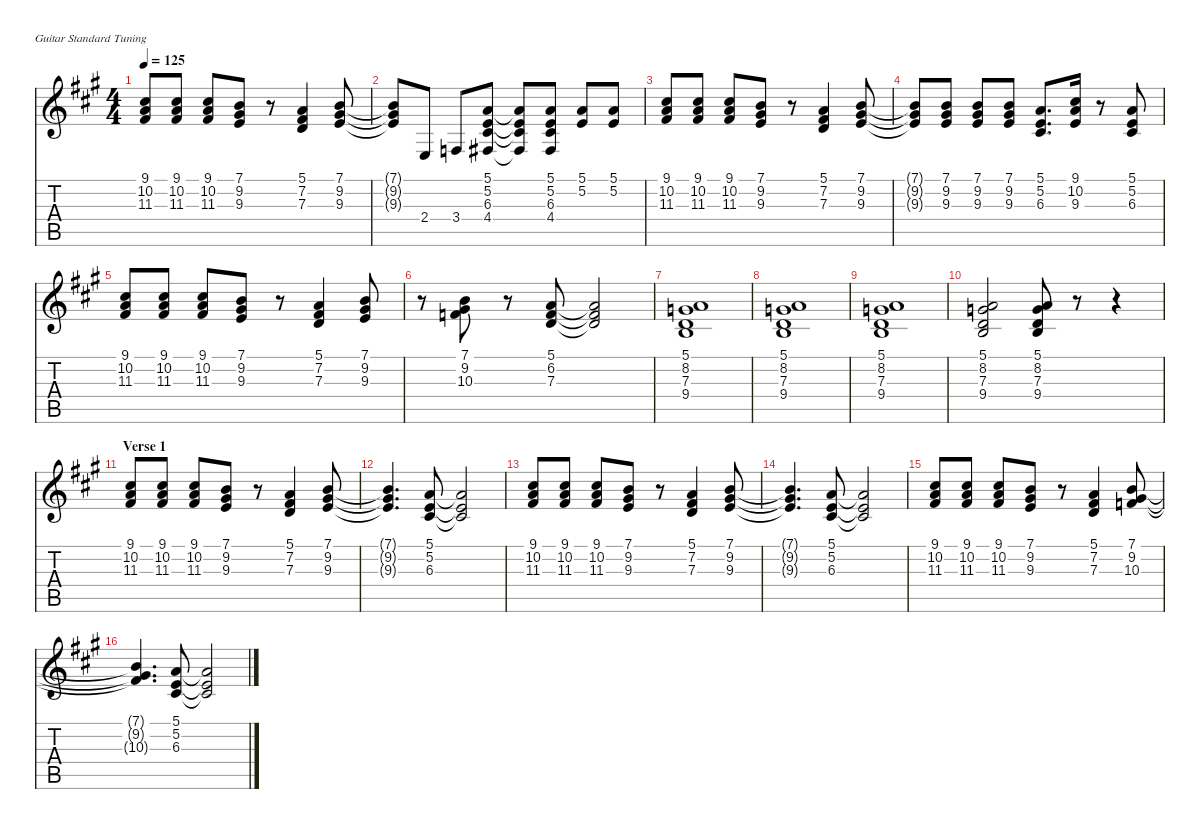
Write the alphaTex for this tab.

\defaultSystemsLayout 4
\hideDynamics
\bracketExtendMode nobrackets
\singleTrackTrackNamePolicy hidden
\multiTrackTrackNamePolicy hidden
\otherSystemsTrackNameOrientation horizontal
\track ("Piano" "el.pno.") {instrument electricpiano1}
\staff {score tabs}
\tuning (E4 B3 G3 D3 A2 E2)
\ts (4 4)
\tempo 125
\clef g2
\ks a
(9.1{acc #} 10.2{acc forcenatural} 11.3{acc #}).8{dy f instrument electricpiano1 beam Up} (9.1{acc #} 10.2{acc forcenatural} 11.3{acc #}).8{beam Up} (9.1{acc #} 10.2{acc forcenatural} 11.3{acc #}).8{beam Up} (7.1{acc forcenatural} 9.2{acc #} 9.3{acc forcenatural}).8{beam Up} r.8{beam Up} (5.1{acc forcenatural} 7.2{acc #} 7.3{acc forcenatural}).4{beam Up} (7.1{acc forcenatural} 9.2{acc #} 9.3{acc forcenatural}).8{beam Up} |
(7.1{t acc forcenatural} 9.2{t acc #} 9.3{t acc forcenatural}).8{beam Up} 2.4{acc forcenatural}.8{beam Up} 3.4{acc forcenatural}.8{beam Up} (5.1{acc forcenatural} 5.2{acc forcenatural} 6.3{acc #} 4.4{acc #}).8{beam Up} (5.1{t acc forcenatural} 5.2{t acc forcenatural} 6.3{t acc #} 4.4{t acc #}).8{beam Up} (5.1{acc forcenatural} 5.2{acc forcenatural} 6.3{acc #} 4.4{acc #}).8{beam Up} (5.1{acc forcenatural} 5.2{acc forcenatural}).8{beam Up} (5.1{acc forcenatural} 5.2{acc forcenatural}).8{beam Up} |
(9.1{acc #} 10.2{acc forcenatural} 11.3{acc #}).8{beam Up} (9.1{acc #} 10.2{acc forcenatural} 11.3{acc #}).8{beam Up} (9.1{acc #} 10.2{acc forcenatural} 11.3{acc #}).8{beam Up} (7.1{acc forcenatural} 9.2{acc #} 9.3{acc forcenatural}).8{beam Up} r.8{beam Up} (5.1{acc forcenatural} 7.2{acc #} 7.3{acc forcenatural}).4{beam Up} (7.1{acc forcenatural} 9.2{acc #} 9.3{acc forcenatural}).8{beam Up} |
(7.1{t acc forcenatural} 9.2{t acc #} 9.3{t acc forcenatural}).8{beam Up} (7.1{acc forcenatural} 9.2{acc #} 9.3{acc forcenatural}).8{beam Up} (7.1{acc forcenatural} 9.2{acc #} 9.3{acc forcenatural}).8{beam Up} (7.1{acc forcenatural} 9.2{acc #} 9.3{acc forcenatural}).8{beam Up} (5.1{acc forcenatural} 5.2{acc forcenatural} 6.3{acc #}).8{d beam Up} (9.1{acc #} 10.2{acc forcenatural} 9.3{acc forcenatural}).16{beam Up} r.8{beam Up} (5.1{acc forcenatural} 5.2{acc forcenatural} 6.3{acc #}).8{beam Up} |
(9.1{acc #} 10.2{acc forcenatural} 11.3{acc #}).8{beam Up} (9.1{acc #} 10.2{acc forcenatural} 11.3{acc #}).8{beam Up} (9.1{acc #} 10.2{acc forcenatural} 11.3{acc #}).8{beam Up} (7.1{acc forcenatural} 9.2{acc #} 9.3{acc forcenatural}).8{beam Up} r.8{beam Up} (5.1{acc forcenatural} 7.2{acc #} 7.3{acc forcenatural}).4{beam Up} (7.1{acc forcenatural} 9.2{acc #} 9.3{acc forcenatural}).8{beam Up} |
r.8{beam Down} (7.1{acc forcenatural} 9.2{acc #} 10.3{acc forcenatural}).8{beam Up} r.8{beam Up} (5.1{acc forcenatural} 6.2{acc forcenatural} 7.3{acc forcenatural}).8{beam Up} (5.1{t acc forcenatural} 6.2{t acc forcenatural} 7.3{t acc forcenatural}).2{beam Up} |
(5.1{acc forcenatural} 8.2{acc forcenatural} 7.3{acc forcenatural} 9.4{acc forcenatural}).1{beam Up} |
(5.1{acc forcenatural} 8.2{acc forcenatural} 7.3{acc forcenatural} 9.4{acc forcenatural}).1{beam Up} |
(5.1{acc forcenatural} 8.2{acc forcenatural} 7.3{acc forcenatural} 9.4{acc forcenatural}).1{beam Up} |
(5.1{acc forcenatural} 8.2{acc forcenatural} 7.3{acc forcenatural} 9.4{acc forcenatural}).2{beam Up} (5.1{acc forcenatural} 8.2{acc forcenatural} 7.3{acc forcenatural} 9.4{acc forcenatural}).8{beam Up} r.8{beam Up} r.4{beam Up} |
\section ("" "Verse 1")
(9.1{acc #} 10.2{acc forcenatural} 11.3{acc #}).8{beam Up} (9.1{acc #} 10.2{acc forcenatural} 11.3{acc #}).8{beam Up} (9.1{acc #} 10.2{acc forcenatural} 11.3{acc #}).8{beam Up} (7.1{acc forcenatural} 9.2{acc #} 9.3{acc forcenatural}).8{beam Up} r.8{beam Up} (5.1{acc forcenatural} 7.2{acc #} 7.3{acc forcenatural}).4{beam Up} (7.1{acc forcenatural} 9.2{acc #} 9.3{acc forcenatural}).8{beam Up} |
(7.1{t acc forcenatural} 9.2{t acc #} 9.3{t acc forcenatural}).4{d beam Up} (5.1{acc forcenatural} 5.2{acc forcenatural} 6.3{acc #}).8{beam Up} (5.1{t acc forcenatural} 5.2{t acc forcenatural} 6.3{t acc #}).2{beam Up} |
(9.1{acc #} 10.2{acc forcenatural} 11.3{acc #}).8{beam Up} (9.1{acc #} 10.2{acc forcenatural} 11.3{acc #}).8{beam Up} (9.1{acc #} 10.2{acc forcenatural} 11.3{acc #}).8{beam Up} (7.1{acc forcenatural} 9.2{acc #} 9.3{acc forcenatural}).8{beam Up} r.8{beam Up} (5.1{acc forcenatural} 7.2{acc #} 7.3{acc forcenatural}).4{beam Up} (7.1{acc forcenatural} 9.2{acc #} 9.3{acc forcenatural}).8{beam Up} |
(7.1{t acc forcenatural} 9.2{t acc #} 9.3{t acc forcenatural}).4{d beam Up} (5.1{acc forcenatural} 5.2{acc forcenatural} 6.3{acc #}).8{beam Up} (5.1{t acc forcenatural} 5.2{t acc forcenatural} 6.3{t acc #}).2{beam Up} |
(9.1{acc #} 10.2{acc forcenatural} 11.3{acc #}).8{beam Up} (9.1{acc #} 10.2{acc forcenatural} 11.3{acc #}).8{beam Up} (9.1{acc #} 10.2{acc forcenatural} 11.3{acc #}).8{beam Up} (7.1{acc forcenatural} 9.2{acc #} 9.3{acc forcenatural}).8{beam Up} r.8{beam Up} (5.1{acc forcenatural} 7.2{acc #} 7.3{acc forcenatural}).4{beam Up} (7.1{acc forcenatural} 9.2{acc #} 10.3{acc forcenatural}).8{beam Up} |
(7.1{t acc forcenatural} 9.2{t acc #} 10.3{t acc forcenatural}).4{d beam Up} (5.1{acc forcenatural} 5.2{acc forcenatural} 6.3{acc #}).8{beam Up} (5.1{t acc forcenatural} 5.2{t acc forcenatural} 6.3{t acc #}).2{beam Up}
